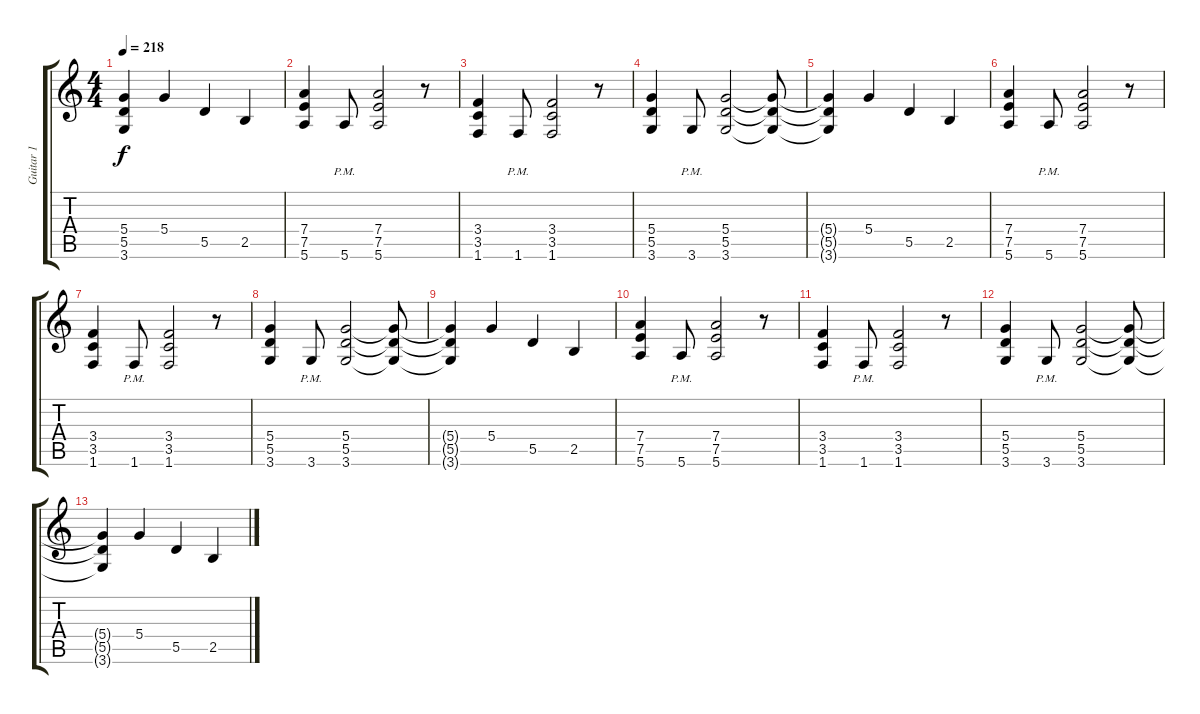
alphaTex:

\track ("Guitar 1" "Guitar 1") {instrument distortionguitar}
\staff {score tabs}
\tuning (E4 B3 G3 D3 A2 E2) {hide}
\ts (4 4)
\tempo 218
\clef g2
\ks c
(5.4{t} 5.5{t} 3.6{t}).4{dy f} 5.4.4 5.5.4 2.5.4 |
(7.4 7.5 5.6).4 5.6{pm}.8 (7.4 7.5 5.6).2 r.8 |
(3.4 3.5 1.6).4 1.6{pm}.8 (3.4 3.5 1.6).2 r.8 |
(5.4 5.5 3.6).4 3.6{pm}.8{volume 4} (5.4 5.5 3.6).2 (5.4{t} 5.5{t} 3.6{t}).8 |
(5.4{t} 5.5{t} 3.6{t}).4 5.4.4 5.5.4 2.5.4 |
(7.4 7.5 5.6).4 5.6{pm}.8 (7.4 7.5 5.6).2 r.8 |
(3.4 3.5 1.6).4 1.6{pm}.8 (3.4 3.5 1.6).2 r.8 |
(5.4 5.5 3.6).4 3.6{pm}.8 (5.4 5.5 3.6).2{volume 0} (5.4{t} 5.5{t} 3.6{t}).8 |
(5.4{t} 5.5{t} 3.6{t}).4 5.4.4 5.5.4 2.5.4 |
(7.4 7.5 5.6).4 5.6{pm}.8 (7.4 7.5 5.6).2 r.8 |
(3.4 3.5 1.6).4 1.6{pm}.8 (3.4 3.5 1.6).2 r.8 |
(5.4 5.5 3.6).4 3.6{pm}.8 (5.4 5.5 3.6).2 (5.4{t} 5.5{t} 3.6{t}).8 |
(5.4{t} 5.5{t} 3.6{t}).4 5.4.4 5.5.4 2.5.4
